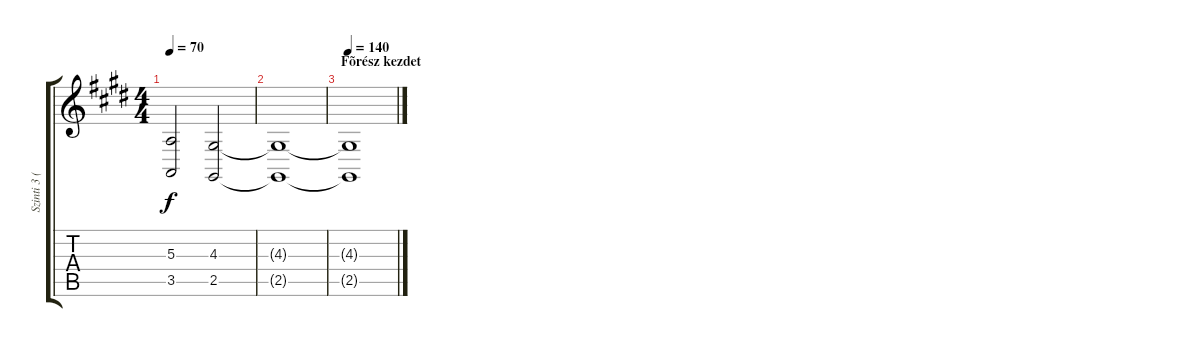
\track ("Szinti 3 (Szóló)" "Szinti 3 (") {instrument tubularbells}
\staff {score tabs}
\tuning (Db4 Ab3 E3 B2 Gb2 Db2) {hide}
\ts (4 4)
\tempo 70
\clef g2
\ks c#minor
(5.3 3.5).2{dy f} (4.3 2.5).2 |
(4.3{t} 2.5{t}).1 |
\section ("" "Fõrész kezdet")
\tempo 140
(4.3{t} 2.5{t}).1
